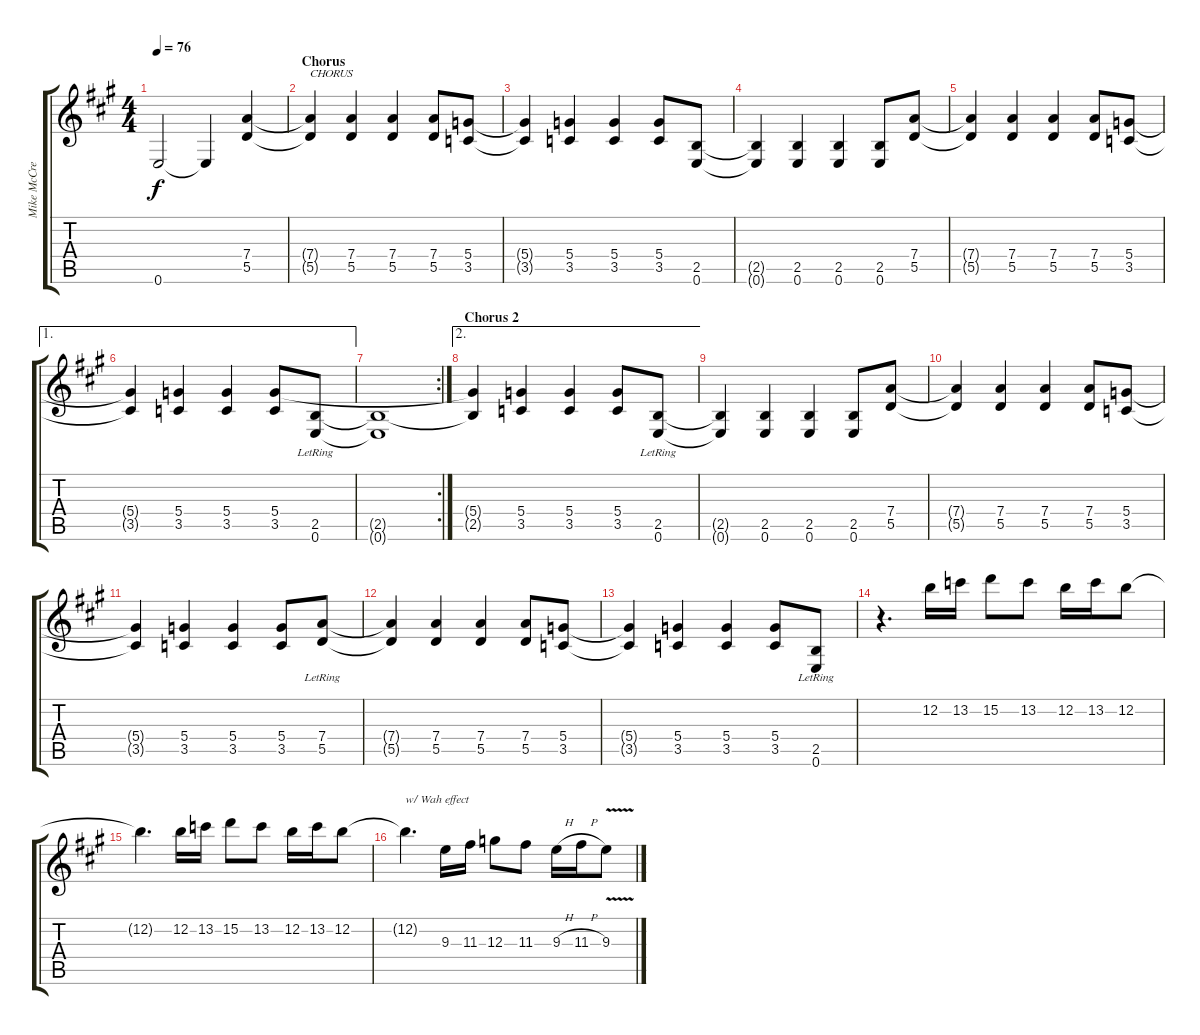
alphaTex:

\track ("Mike McCready (gtr. 2)" "Mike McCre") {instrument distortionguitar}
\staff {score tabs}
\tuning (E4 B3 G3 D3 A2 E2) {hide}
\ts (4 4)
\tempo 76
\clef g2
\ks a
0.6.2{dy f} 0.6{t}.4 (7.4 5.5).4 |
\section ("" "Chorus")
(7.4{t} 5.5{t}).4{txt "CHORUS"} (7.4 5.5).4 (7.4 5.5).4 (7.4 5.5).8 (5.4 3.5).8 |
(5.4{t} 3.5{t}).4 (5.4 3.5).4 (5.4 3.5).4 (5.4 3.5).8 (2.5 0.6).8 |
(2.5{t} 0.6{t}).4 (2.5 0.6).4 (2.5 0.6).4 (2.5 0.6).8 (7.4 5.5).8 |
(7.4{t} 5.5{t}).4 (7.4 5.5).4 (7.4 5.5).4 (7.4 5.5).8 (5.4 3.5).8 |
\ae 1
(5.4{t} 3.5{t}).4 (5.4 3.5).4 (5.4 3.5).4 (5.4 3.5).8 (2.5{lr} 0.6).8 |
\rc 2
(2.5{t} 0.6{t}).1 |
\ae 2
\section ("" "Chorus 2")
(5.4{t} 2.5{t}).4 (5.4 3.5).4 (5.4 3.5).4 (5.4 3.5).8 (2.5{lr} 0.6).8 |
(2.5{t} 0.6{t}).4 (2.5 0.6).4 (2.5 0.6).4 (2.5 0.6).8 (7.4 5.5).8 |
(7.4{t} 5.5{t}).4 (7.4 5.5).4 (7.4 5.5).4 (7.4 5.5).8 (5.4 3.5).8 |
(5.4{t} 3.5{t}).4 (5.4 3.5).4 (5.4 3.5).4 (5.4 3.5).8 (7.4 5.5{lr}).8 |
(7.4{t} 5.5{t}).4 (7.4 5.5).4 (7.4 5.5).4 (7.4 5.5).8 (5.4 3.5).8 |
(5.4{t} 3.5{t}).4 (5.4 3.5).4 (5.4 3.5).4 (5.4 3.5).8 (2.5{lr} 0.6).8 |
r.4{d} 12.2.16 13.2.16 15.2.8 13.2.8 12.2.16 13.2.16 12.2.8 |
12.2{t}.4{d} 12.2.16 13.2.16 15.2.8 13.2.8 12.2.16 13.2.16 12.2.8 |
12.2{t}.4{d txt "w/ Wah effect"} 9.3.16 11.3.16 12.3.8 11.3.8 9.3{h}.16 11.3{h}.16 9.3{v}.8
